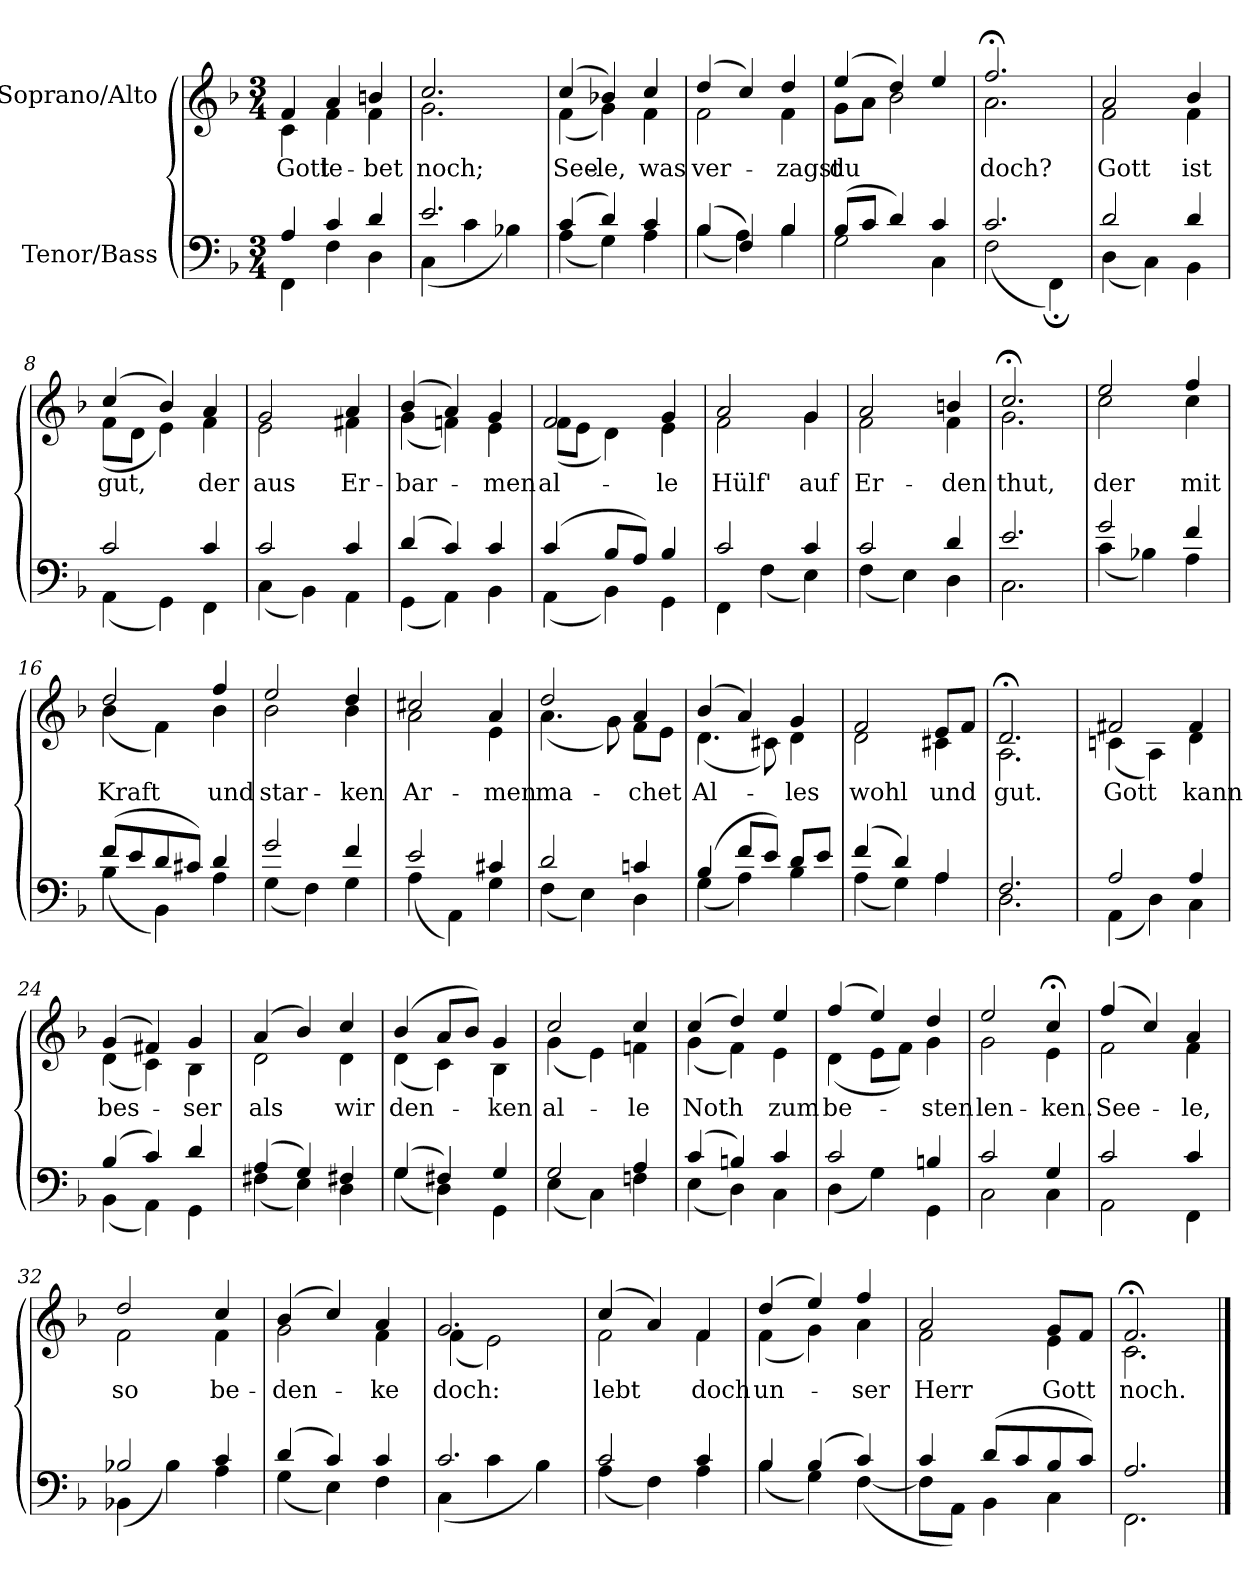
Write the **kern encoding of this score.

**kern	**kern	**text
*part2	*part1	*part1
*staff2	*staff1	*staff1
*I"Tenor/Bass	*I"Soprano/Alto	*
*clefF4	*clefG2	*
*k[b-]	*k[b-]	*
*M3/4	*M3/4	*
=1	=1	=1
*^	*	*
!	!	!	!LO:LY:b
*	*	*^	*
4A/	4FF\	4f/	4c\	Gott
!	!	!	!	!LO:LY:b
4c/	4F\	4a/	4f\	le-
!	!	!	!	!LO:LY:b
4d/	4D\	4bn/	4f\	-bet
=2	=2	=2	=2	=2
!	!	!	!	!LO:LY:b
2.e/	(4C\	2.cc/	2.g\	noch;
.	4c\	.	.	.
.	4B-X\)	.	.	.
=3	=3	=3	=3	=3
!	!	!	!	!LO:LY:b
(4c/	(4A\	(4cc/	(4f\	See-
!	!	!	!	!LO:LY:b
4d/)	4G\)	4b-X/)	4g\)	-le,
!	!	!	!	!LO:LY:b
4c/	4A\	4cc/	4f\	was
=4	=4	=4	=4	=4
!	!	!	!	!LO:LY:b
(4B-/	(4B-\	(4dd/	2f\	ver-
4F/)	4A\)	4cc/)	.	.
!	!	!	!	!LO:LY:b
4B-/	4B-\	4dd/	4f\	-zagst
=5	=5	=5	=5	=5
!	!	!	!	!LO:LY:b
(8B-/L	2G\	(4ee/	8g\L	du
8c/J	.	.	8a\J	.
4d/)	.	4dd/)	2b-\	.
4c/	4C\	4ee/	.	.
=6	=6	=6	=6	=6
!	!	!	!	!LO:LY:b
2.c/	(2F\	2.ff;</	2.a\	doch?
.	4FF;\)	.	.	.
=7	=7	=7	=7	=7
!	!	!	!	!LO:LY:b
2d/	(4D\	2a/	2f\	Gott
.	4C\)	.	.	.
!	!	!	!	!LO:LY:b
4d/	4BB-\	4b-/	4f\	ist
=8	=8	=8	=8	=8
!	!	!	!	!LO:LY:b
2c/	(4AA\	(4cc/	(8f\L	gut,
.	.	.	8d\J	.
.	4GG\)	4b-/)	4e\)	.
!	!	!	!	!LO:LY:b
4c/	4FF\	4a/	4f\	der
=9	=9	=9	=9	=9
!	!	!	!	!LO:LY:b
2c/	(4C\	2g/	2e\	aus
.	4BB-\)	.	.	.
!	!	!	!	!LO:LY:b
4c/	4AA\	4a/	4f#X\	Er-
!!LO:LB:g=z	!!
=10	=10	=10	=10	=10
!	!	!	!	!LO:LY:b
(4d/	(4GG\	(4b-/	(4g\	-bar-
4c/)	4AA\)	4a/)	4fn\)	.
!	!	!	!	!LO:LY:b
4c/	4BB-\	4g/	4e\	-men
=11	=11	=11	=11	=11
!	!	!	!	!LO:LY:b
(4c/	(4AA\	2f/	(8f\L	al-
.	.	.	8e\J	.
8B-/L	4BB-\)	.	4d\)	.
8A/J)	.	.	.	.
!	!	!	!	!LO:LY:b
4B-/	4GG\	4g/	4e\	-le
=12	=12	=12	=12	=12
!	!	!	!	!LO:LY:b
2c/	4FF\	2a/	2f\	Hülf'
.	(4F\	.	.	.
!	!	!	!	!LO:LY:b
4c/	4E\)	4g/	4g\	auf
=13	=13	=13	=13	=13
!	!	!	!	!LO:LY:b
2c/	(4F\	2a/	2f\	Er-
.	4E\)	.	.	.
!	!	!	!	!LO:LY:b
4d/	4D\	4bn/	4f\	-den
=14	=14	=14	=14	=14
!	!	!	!	!LO:LY:b
2.e/	2.C\	2.cc;</	2.g\	thut,
=15	=15	=15	=15	=15
!	!	!	!	!LO:LY:b
2g/	(4c\	2ee/	2cc\	der
.	4B-X\)	.	.	.
!	!	!	!	!LO:LY:b
4f/	4A\	4ff/	4cc\	mit
=16	=16	=16	=16	=16
!	!	!	!	!LO:LY:b
(8f/L	(4B-\	2dd/	(4b-\	Kraft
8e/	.	.	.	.
8d/	4BB-\)	.	4f\)	.
8c#X/J)	.	.	.	.
!	!	!	!	!LO:LY:b
4d/	4A\	4ff/	4b-\	und
=17	=17	=17	=17	=17
!	!	!	!	!LO:LY:b
2g/	(4G\	2ee/	2b-\	star-
.	4F\)	.	.	.
!	!	!	!	!LO:LY:b
4f/	4G\	4dd/	4b-\	-ken
=18	=18	=18	=18	=18
!	!	!	!	!LO:LY:b
2e/	(4A\	2cc#X/	2a\	Ar-
.	4AA\)	.	.	.
!	!	!	!	!LO:LY:b
4c#X/	4G\	4a/	4e\	-men
=19	=19	=19	=19	=19
!	!	!	!	!LO:LY:b
2d/	(4F\	2dd/	(4.a\	ma-
.	4E\)	.	.	.
.	.	.	8g\)	.
!	!	!	!	!LO:LY:b
4cn/	4D\	4a/	8f\L	-chet
.	.	.	8e\J	.
!!LO:LB:g=z	!!
=20	=20	=20	=20	=20
!	!	!	!	!LO:LY:b
(4B-/	(4G\	(4b-/	(4.d\	Al-
8f/L	4A\)	4a/)	.	.
8e/J)	.	.	8c#X\)	.
!	!	!	!	!LO:LY:b
8d/L	4B-\	4g/	4d\	-les
8e/J	.	.	.	.
=21	=21	=21	=21	=21
!	!	!	!	!LO:LY:b
(4f/	(4A\	2f/	2d\	wohl
4d/)	4G\)	.	.	.
!	!	!	!	!LO:LY:b
4A/	4A\	8e/L	4c#X\	und
.	.	8f/J	.	.
=22	=22	=22	=22	=22
!	!	!	!	!LO:LY:b
2.F/	2.D\	2.d;</	2.A\	gut.
=23	=23	=23	=23	=23
!	!	!	!	!LO:LY:b
2A/	(4AA\	2f#X/	(4cn\	Gott
.	4D\)	.	4A\)	.
!	!	!	!	!LO:LY:b
4A/	4C\	4f#/	4d\	kann
=24	=24	=24	=24	=24
!	!	!	!	!LO:LY:b
(4B-/	(4BB-\	(4g/	(4d\	bes-
4c/)	4AA\)	4f#X/)	4c\)	.
!	!	!	!	!LO:LY:b
4d/	4GG\	4g/	4B-\	-ser
=25	=25	=25	=25	=25
!	!	!	!	!LO:LY:b
(4A/	(4F#X\	(4a/	2d\	als
4G/)	4E\)	4b-/)	.	.
!	!	!	!	!LO:LY:b
4F#X/	4D\	4cc/	4d\	wir
=26	=26	=26	=26	=26
!	!	!	!	!LO:LY:b
(4G/	(4G\	(4b-/	(4d\	den-
4F#X/)	4D\)	8a/L	4c\)	.
.	.	8b-/J)	.	.
!	!	!	!	!LO:LY:b
4G/	4GG\	4g/	4B-\	-ken
=27	=27	=27	=27	=27
!	!	!	!	!LO:LY:b
2G/	(4E\	2cc/	(4g\	al-
.	4C\)	.	4e\)	.
!	!	!	!	!LO:LY:b
4A/	4Fn\	4cc/	4fn\	-le
=28	=28	=28	=28	=28
!	!	!	!	!LO:LY:b
(4c/	(4E\	(4cc/	(4g\	Noth
4Bn/)	4D\)	4dd/)	4f\)	.
!	!	!	!	!LO:LY:b
4c/	4C\	4ee/	4e\	zum
!!LO:LB:g=z	!!
=29	=29	=29	=29	=29
!	!	!	!	!LO:LY:b
2c/	(4D\	(4ff/	(4d\	be-
.	4G\)	4ee/)	8e\L	.
.	.	.	8f\J)	.
!	!	!	!	!LO:LY:b
4Bn/	4GG\	4dd/	4g\	-sten
=30	=30	=30	=30	=30
!	!	!	!	!LO:LY:b
2c/	2C\	2ee/	2g\	len-
!	!	!	!	!LO:LY:b
4G/	4C\	4cc;</	4e\	-ken.
=31	=31	=31	=31	=31
!	!	!	!	!LO:LY:b
2c/	2AA\	(4ff/	2f\	See-
.	.	4cc/)	.	.
!	!	!	!	!LO:LY:b
4c/	4FF\	4a/	4f\	-le,
=32	=32	=32	=32	=32
!	!	!	!	!LO:LY:b
2B-X/	(4BB-X\	2dd/	2f\	so
.	4B-\)	.	.	.
!	!	!	!	!LO:LY:b
4c/	4A\	4cc/	4f\	be-
=33	=33	=33	=33	=33
!	!	!	!	!LO:LY:b
(4d/	(4G\	(4b-/	2g\	-den-
4c/)	4E\)	4cc/)	.	.
!	!	!	!	!LO:LY:b
4c/	4F\	4a/	4f\	-ke
=34	=34	=34	=34	=34
!	!	!	!	!LO:LY:b
2.c/	(4C\	2.g/	(4f\	doch:
.	4c\	.	2e\)	.
.	4B-\)	.	.	.
=35	=35	=35	=35	=35
!	!	!	!	!LO:LY:b
2c/	(4A\	(4cc/	2f\	lebt
.	4F\)	4a/)	.	.
!	!	!	!	!LO:LY:b
4c/	4A\	4f/	4f\	doch
=36	=36	=36	=36	=36
!	!	!	!	!LO:LY:b
4B-/	(4B-\	(4dd/	(4f\	un-
(4B-/	4G\)	4ee/)	4g\)	.
!	!	!	!	!LO:LY:b
4c/)	([4F\	4ff/	4a\	-ser
=37	=37	=37	=37	=37
!	!	!	!	!LO:LY:b
4c/	8F\L]	2a/	2f\	Herr
.	8AA\J)	.	.	.
(8d/L	4BB-\	.	.	.
8c/	.	.	.	.
!	!	!	!	!LO:LY:b
8B-/	4C\	8g/L	4e\	Gott
8c/J)	.	8f/J	.	.
=38	=38	=38	=38	=38
!	!	!	!	!LO:LY:b
2.A/	2.FF\	2.f;</	2.c\	noch.
*v	*v	*	*	*
*	*v	*v	*
==	==	==
*-	*-	*-
